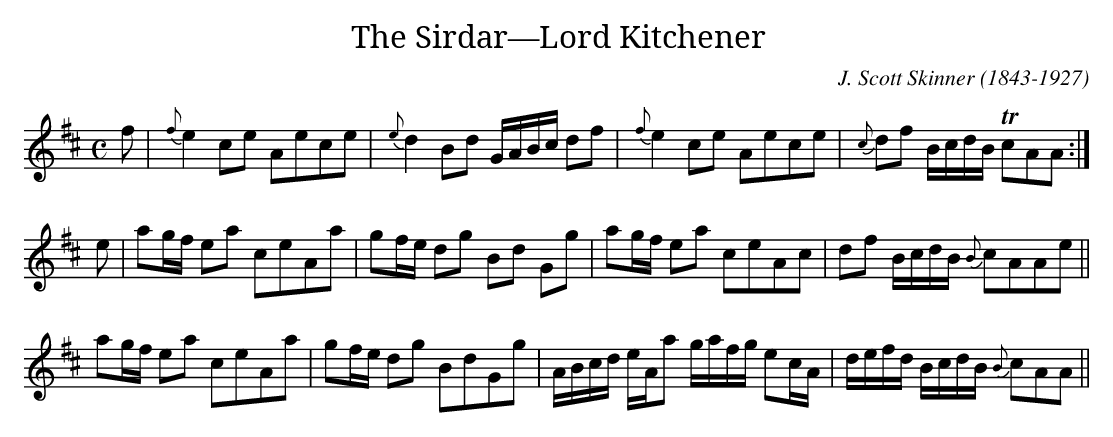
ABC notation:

X:1
T:The Sirdar—Lord Kitchener
M:C
L:1/8
C:J. Scott Skinner (1843-1927)
K:A Mix
f | {f}e2 ce Aece | {e}d2 Bd G/A/B/c/ df | {f}e2 ce Aece | {c}df B/c/d/B/ TcAA :|
e | ag/f/ ea ceAa | gf/e/ dg Bd Gg | ag/f/ ea ceAc | df B/c/d/B/ {B}cAAe ||
ag/f/ ea ceAa | gf/e/ dg BdGg | A/B/c/d/ e/A/a g/a/f/g/ ec/A/ | d/e/f/d/ B/c/d/B/ {B}cAA ||
